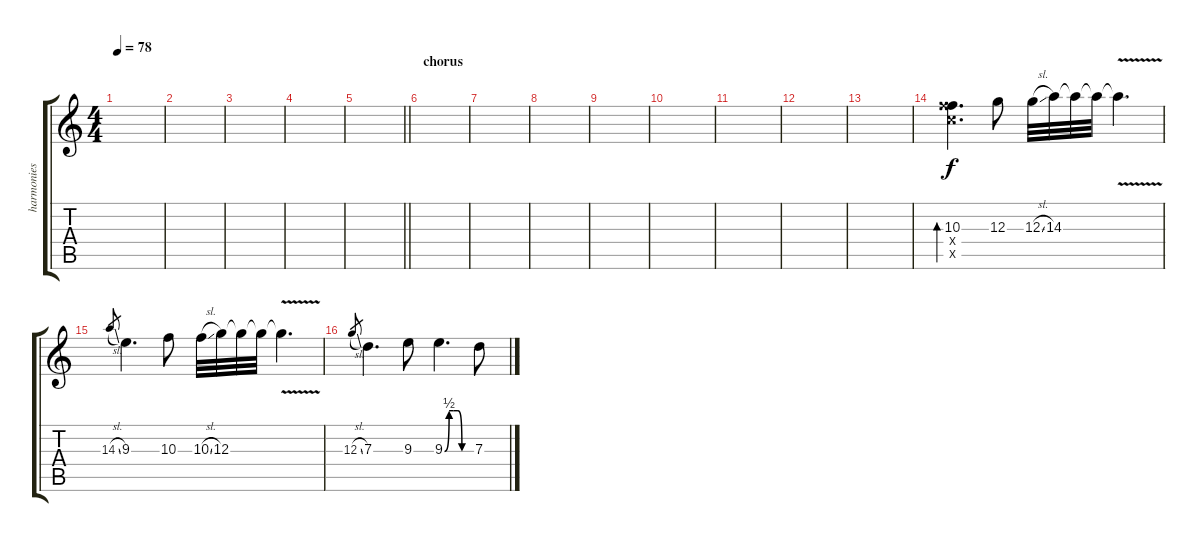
\track ("harmonies" "harmonies") {instrument distortionguitar}
\staff {score tabs}
\tuning (E4 B3 G3 D3 A2 E2) {hide}
\ts (4 4)
\tempo 78
\clef g2
\ks c
|
|
|
|
\barLineRight lightlight
|
\section ("" "chorus")
|
|
|
|
|
|
|
|
(10.3 15.4{x} 15.5{x}).4{d bd 240} 12.3.8 12.3{sl}.32 14.3.32 14.3{t}.32 14.3{t}.32 14.3{v t}.4{d} |
14.3{sl}.8{gr} 9.3.4{d} 10.3.8 10.3{sl}.32 12.3.32 12.3{t}.32 12.3{t}.32 12.3{v t}.4{d} |
12.3{sl}.8{gr} 7.3.4{d} 9.3.8 9.3{be (custom 0 0 10 2 20 2 30 2 39 0 60 0)}.4{d} 7.3.8
